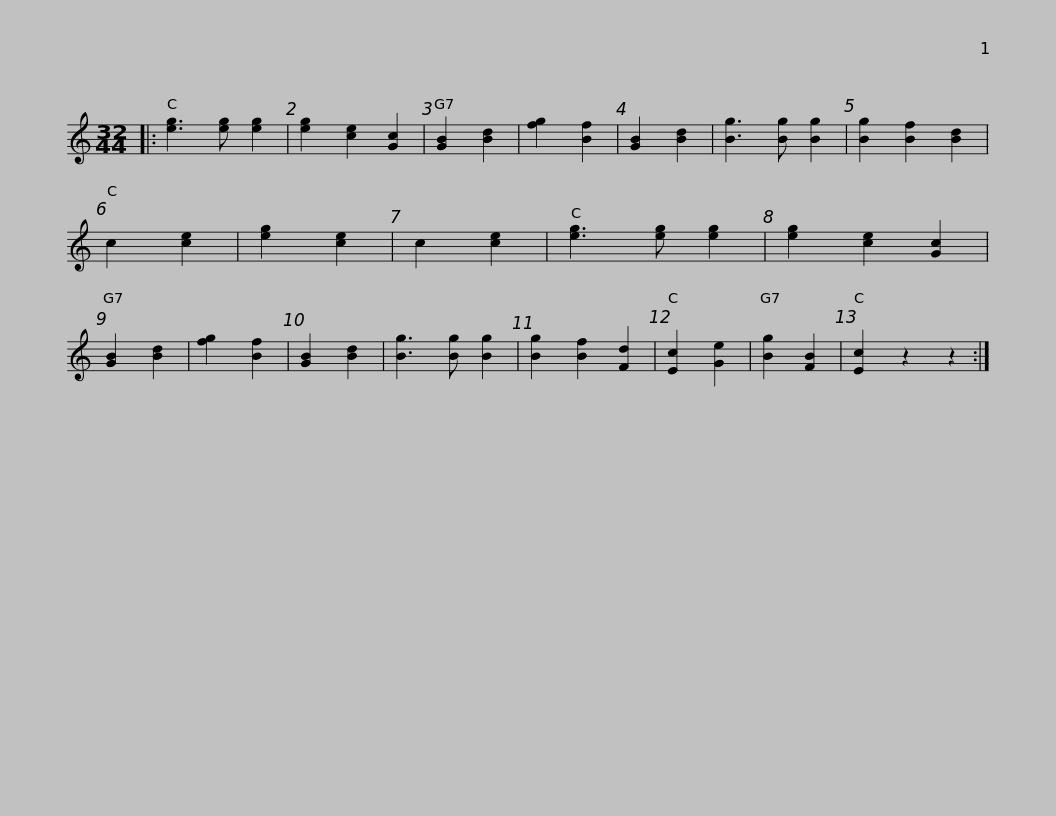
X:1
L:1/8
M:32/44
I:linebreak $
K:C
V:1 treble
V:1
|: [eg]3 [eg] [eg]2 | [eg]2 [ce]2 [Gc]2 | [GB]2 [Bd]2 | [fg]2 [Bf]2 | [GB]2 [Bd]2 | %5
 [Bg]3 [Bg] [Bg]2 | [Bg]2 [Bf]2 [Bd]2 | c2 [ce]2 | [eg]2 [ce]2 | c2 [ce]2 | %10
 [eg]3 [eg] [eg]2 | [eg]2 [ce]2 [Gc]2 | [GB]2 [Bd]2 | [fg]2 [Bf]2 |$ [GB]2 [Bd]2 | %15
 [Bg]3 [Bg] [Bg]2 | [Bg]2 [Bf]2 [Fd]2 | [Ec]2 [Ge]2 | [Bg]2 [FB]2 | [Ec]2 z2 z2 :| %20
